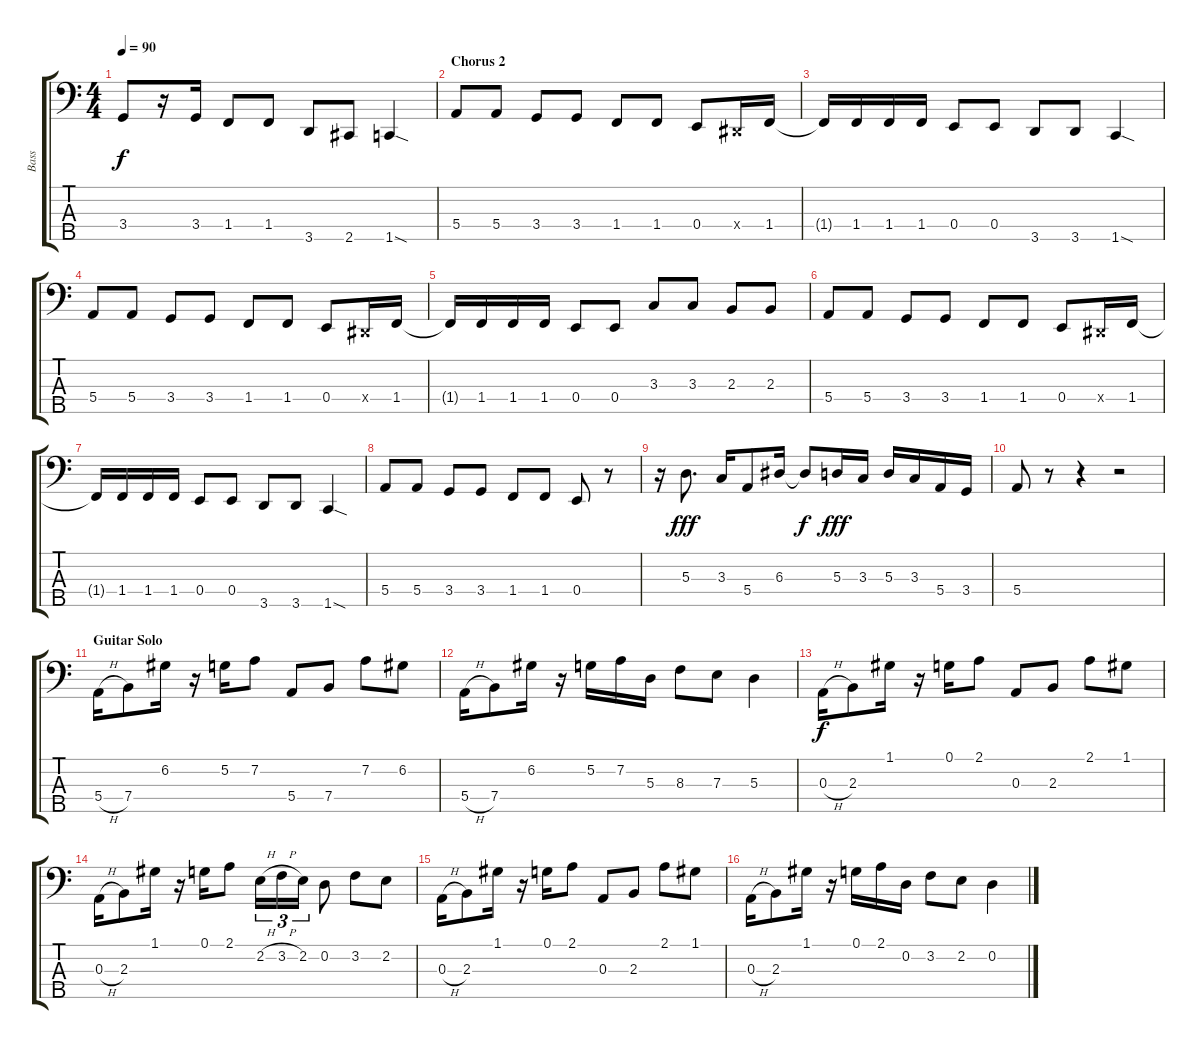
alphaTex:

\track ("Bass" "Bass") {instrument electricbassfinger}
\staff {score tabs}
\tuning (G2 D2 A1 E1 B0) {hide}
\ts (4 4)
\tempo 90
\clef f4
\ks c
3.4.8{dy f} r.16 3.4.16 1.4.8 1.4.8 3.5.8 2.5.8 1.5{sod}.4 |
\section ("" "Chorus 2")
5.4.8 5.4.8 3.4.8 3.4.8 1.4.8 1.4.8 0.4.8 -1.4{x}.16 1.4.16 |
1.4{t}.16 1.4.16 1.4.16 1.4.16 0.4.8 0.4.8 3.5.8 3.5.8 1.5{sod}.4 |
5.4.8 5.4.8 3.4.8 3.4.8 1.4.8 1.4.8 0.4.8 -1.4{x}.16 1.4.16 |
1.4{t}.16 1.4.16 1.4.16 1.4.16 0.4.8 0.4.8 3.3.8 3.3.8 2.3.8 2.3.8 |
5.4.8 5.4.8 3.4.8 3.4.8 1.4.8 1.4.8 0.4.8 -1.4{x}.16 1.4.16 |
1.4{t}.16 1.4.16 1.4.16 1.4.16 0.4.8 0.4.8 3.5.8 3.5.8 1.5{sod}.4 |
5.4.8 5.4.8 3.4.8 3.4.8 1.4.8 1.4.8 0.4.8 r.8 |
r.16 5.3.8{d dy fff} 3.3.16 5.4.8 6.3.16 6.3{t}.8{dy f} 5.3.16{dy fff} 3.3.16 5.3.16 3.3.16 5.4.16 3.4.16 |
5.4.8 r.8 r.4 r.2 |
\section ("" "Guitar Solo")
5.4{h}.16 7.4.8 6.2.16 r.16 5.2.16 7.2.8 5.4.8 7.4.8 7.2.8 6.2.8 |
5.4{h}.16 7.4.8 6.2.16 r.16 5.2.16 7.2.16 5.3.16 8.3.8 7.3.8 5.3.4 |
0.3{h}.16{dy f} 2.3.8 1.1.16 r.16 0.1.16 2.1.8 0.3.8 2.3.8 2.1.8 1.1.8 |
0.3{h}.16 2.3.8 1.1.16 r.16 0.1.16 2.1.8 2.2{h}.16{tu (3 2)} 3.2{h}.16{tu (3 2)} 2.2.16{tu (3 2)} 0.2.8 3.2.8 2.2.8 |
0.3{h}.16 2.3.8 1.1.16 r.16 0.1.16 2.1.8 0.3.8 2.3.8 2.1.8 1.1.8 |
0.3{h}.16 2.3.8 1.1.16 r.16 0.1.16 2.1.16 0.2.16 3.2.8 2.2.8 0.2.4
